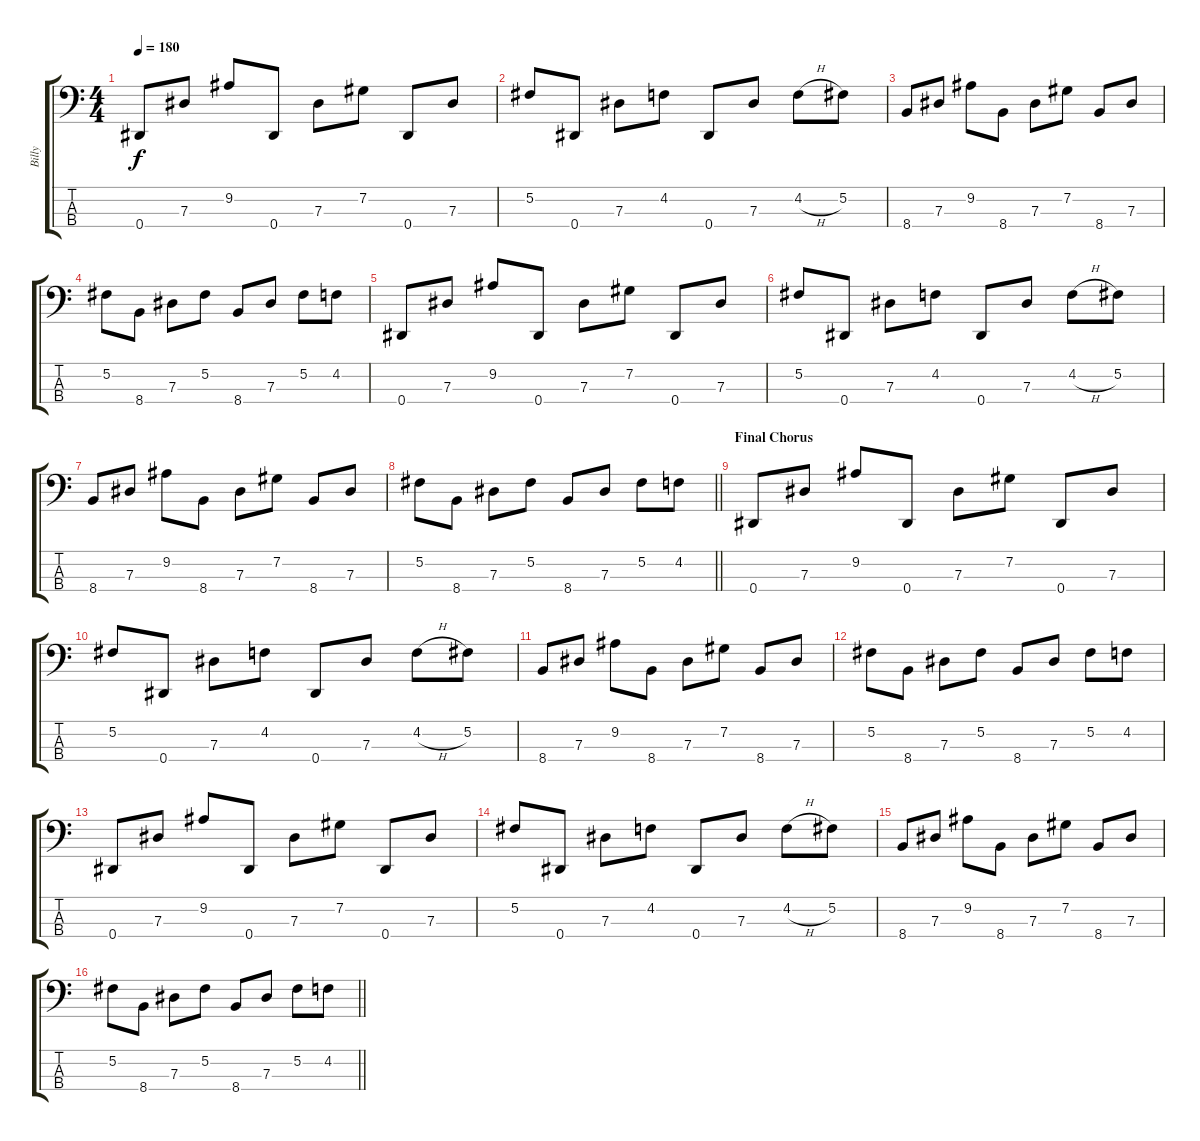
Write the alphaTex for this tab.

\track ("Billy" "Billy") {instrument electricbasspick}
\staff {score tabs}
\tuning (Gb2 Db2 Ab1 Eb1) {hide}
\ts (4 4)
\tempo 180
\clef f4
\ks c
0.4.8{dy f} 7.3.8 9.2.8 0.4.8 7.3.8 7.2.8 0.4.8 7.3.8 |
5.2.8 0.4.8 7.3.8 4.2.8 0.4.8 7.3.8 4.2{h}.8 5.2.8 |
8.4.8 7.3.8 9.2.8 8.4.8 7.3.8 7.2.8 8.4.8 7.3.8 |
5.2.8 8.4.8 7.3.8 5.2.8 8.4.8 7.3.8 5.2.8 4.2.8 |
0.4.8 7.3.8 9.2.8 0.4.8 7.3.8 7.2.8 0.4.8 7.3.8 |
5.2.8 0.4.8 7.3.8 4.2.8 0.4.8 7.3.8 4.2{h}.8 5.2.8 |
8.4.8 7.3.8 9.2.8 8.4.8 7.3.8 7.2.8 8.4.8 7.3.8 |
\barLineRight lightlight
5.2.8 8.4.8 7.3.8 5.2.8 8.4.8 7.3.8 5.2.8 4.2.8 |
\section ("" "Final Chorus")
0.4.8 7.3.8 9.2.8 0.4.8 7.3.8 7.2.8 0.4.8 7.3.8 |
5.2.8 0.4.8 7.3.8 4.2.8 0.4.8 7.3.8 4.2{h}.8 5.2.8 |
8.4.8 7.3.8 9.2.8 8.4.8 7.3.8 7.2.8 8.4.8 7.3.8 |
5.2.8 8.4.8 7.3.8 5.2.8 8.4.8 7.3.8 5.2.8 4.2.8 |
0.4.8 7.3.8 9.2.8 0.4.8 7.3.8 7.2.8 0.4.8 7.3.8 |
5.2.8 0.4.8 7.3.8 4.2.8 0.4.8 7.3.8 4.2{h}.8 5.2.8 |
8.4.8 7.3.8 9.2.8 8.4.8 7.3.8 7.2.8 8.4.8 7.3.8 |
\barLineRight lightlight
5.2.8 8.4.8 7.3.8 5.2.8 8.4.8 7.3.8 5.2.8 4.2.8
